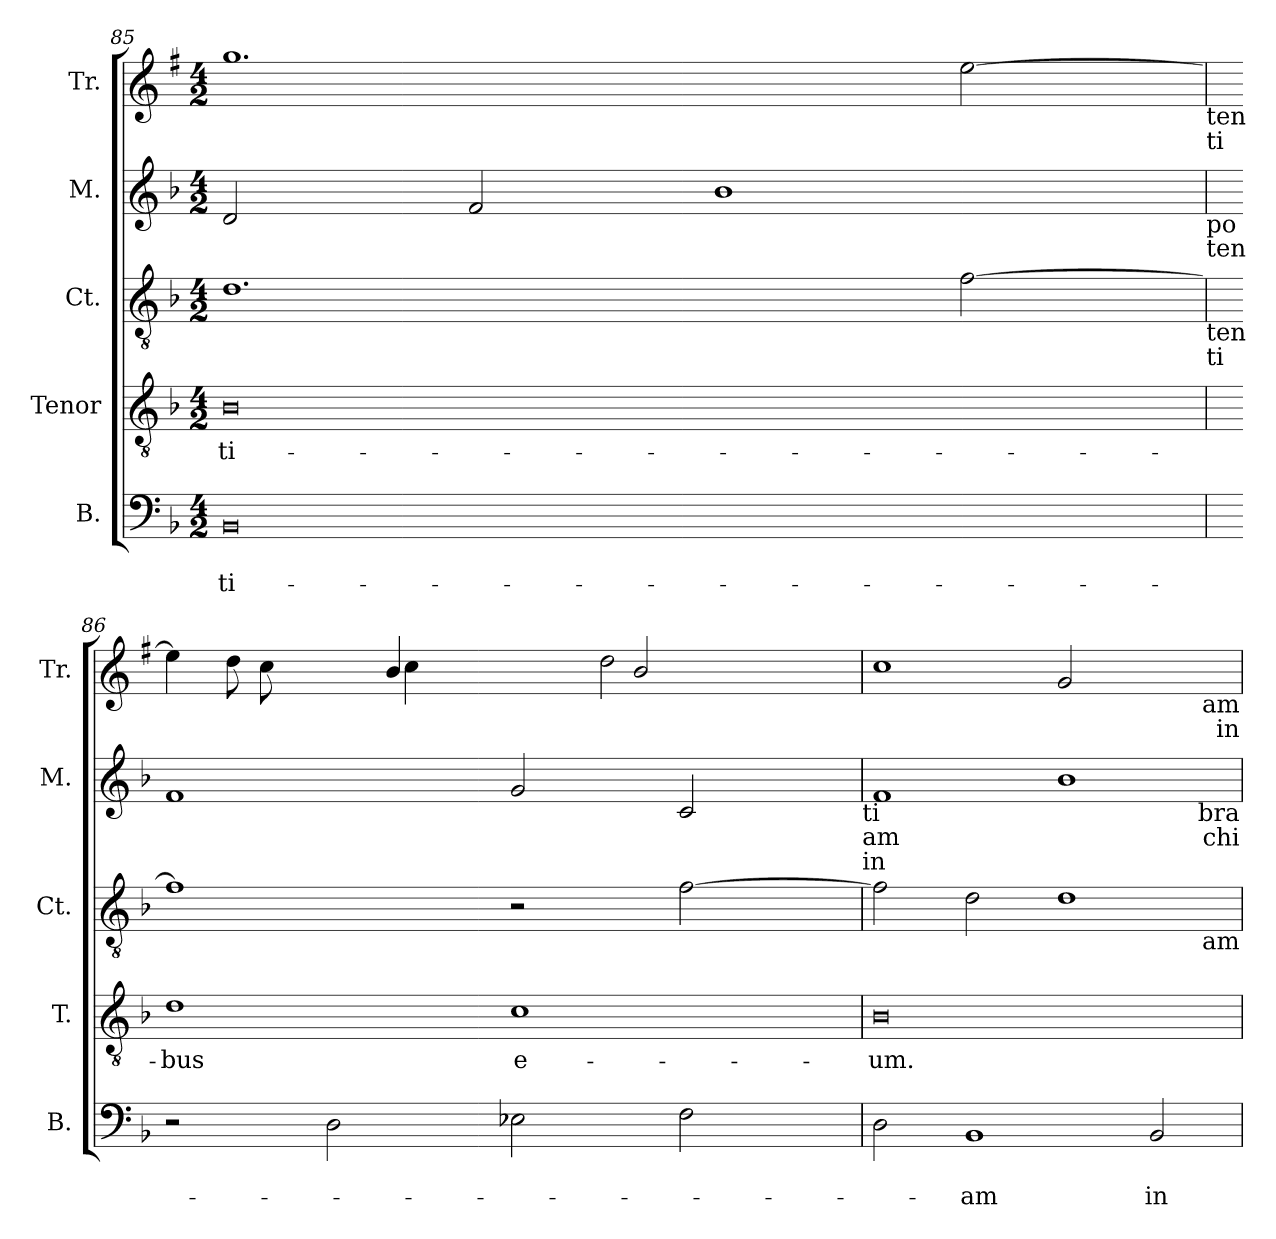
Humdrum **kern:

**kern	**text	**text	**kern	**text	**kern	**kern	**kern
*part5	*part5	*part5	*part4	*part4	*part3	*part2	*part1
*staff5	*staff5	*staff5	*staff4	*staff4	*staff3	*staff2	*staff1
*I"B.	*	*	*I"Tenor	*	*I"Ct.	*I"M.	*I"Tr.
*I'B.	*	*	*I'T.	*	*I'Ct.	*I'M.	*I'Tr.
*clefF4	*	*	*clefGv2	*	*clefGv2	*clefG2	*clefG2
*	*	*	*	*	*	*	*ITrd1c2
*k[b-]	*	*	*k[b-]	*	*k[b-]	*k[b-]	*k[b-]
*F:	*	*	*F:	*	*F:	*F:	*F:
*M4/2	*	*	*M4/2	*	*M4/2	*M4/2	*M4/2
=85	=85	=85	=85	=85	=85	=85	=85
!	!	!LO:LY:b:rj	!	!LO:LY:b	!	!	!
0BB-	.	-ti-	0B-	-ti-	1.d	2d/	1.ff
.	.	.	.	.	.	2f/	.
.	.	.	.	.	.	1b-	.
.	.	.	.	.	[>2f\	.	[>2dd\
!	!	!	!	!	!	!	!LO:TX:b:t=ten
!	!	!	!	!	!	!	!LO:TX:b:t=ti
!	!	!	!	!	!	!LO:TX:b:t=po	!
!	!	!	!	!	!	!LO:TX:b:t=ten	!
!	!	!	!	!	!LO:TX:b:t=ten	!	!
!	!	!	!	!	!LO:TX:b:t=ti	!	!
=86	=86	=86	=86	=86	=86	=86	=86
!	!	!	!	!LO:LY:b	!	!	!
*	*	*	*	*	*	*	*^
*	*	*	*	*	*	*	*	*^
*	*	*	*	*	*	*	*	*	*^
2r	.	.	1d	-bus	1f]	1f	4dd\]	4ryy	2ryy	1ryy
.	.	.	.	.	.	.	8cc\	16.ryy	.	.
.	.	.	.	.	.	.	.	8b-\	.	.
.	.	.	.	.	.	.	8ryy	.	.	.
.	.	.	.	.	.	.	.	8ryy	.	.
2D\	.	.	.	.	.	.	32ryy	.	8ryy	.
.	.	.	.	.	.	.	1ryy	.	.	.
.	.	.	.	.	.	.	.	32ryy	.	.
.	.	.	.	.	.	.	.	4a/	32ryy	.
.	.	.	.	.	.	.	.	.	4b-\	.
.	.	.	.	.	.	.	.	8ryy	.	.
.	.	.	.	.	.	.	.	.	4ryy	.
!	!	!	!	!LO:LY:b	!	!	!	!	!	!
2E-X\	.	.	1c	e-	2r	2g/	.	32ryy	.	4ryy
.	.	.	.	.	.	.	.	2ryy	.	.
.	.	.	.	.	.	.	.	.	16.ryy	.
.	.	.	.	.	.	.	.	.	2cc\	16.ryy
.	.	.	.	.	.	.	.	.	.	2a/
2F\	.	.	.	.	[>2f\	2c/	.	.	.	.
.	.	.	.	.	.	.	4...ryy	4...ryy	.	.
.	.	.	.	.	.	.	.	.	8ryy	.
.	.	.	.	.	.	.	.	.	.	8ryy
.	.	.	.	.	.	.	.	.	32ryy	.
.	.	.	.	.	.	.	.	.	16.ryy	.
.	.	.	.	.	.	.	.	.	.	32ryy
!	!	!	!	!	!	!LO:TX:b:t=ti	!	!	!	!
!	!	!	!	!	!	!LO:TX:b:t=am	!	!	!	!
!	!	!	!	!	!	!LO:TX:b:t=in	!	!	!	!
=87	=87	=87	=87	=87	=87	=87	=87	=87	=87	=87
!	!	!	!	!LO:LY:b	!	!	!	!	!	!
*	*	*	*	*	*	*	*v	*v	*v	*v
2D\	.	.	0B-	-um.	2f\]	1f	1b-
!	!	!LO:LY:b	!	!	!	!	!
1BB-	.	-am	.	.	2d\	.	.
.	.	.	.	.	1d	1b-	2f/
!	!	!LO:LY:b	!	!	!	!	!
2BB-/	.	in	.	.	.	.	2ryy
!	!	!	!	!	!	!	!LO:TX:b:t=am
!	!	!	!	!	!	!	!LO:TX:b:t=in
!	!	!	!	!	!	!LO:TX:b:t=bra	!
!	!	!	!	!	!	!LO:TX:b:t=chi	!
!	!	!	!	!	!LO:TX:b:t=am	!	!
=	=	=	=	=	=	=	=
*-	*-	*-	*-	*-	*-	*-	*-
